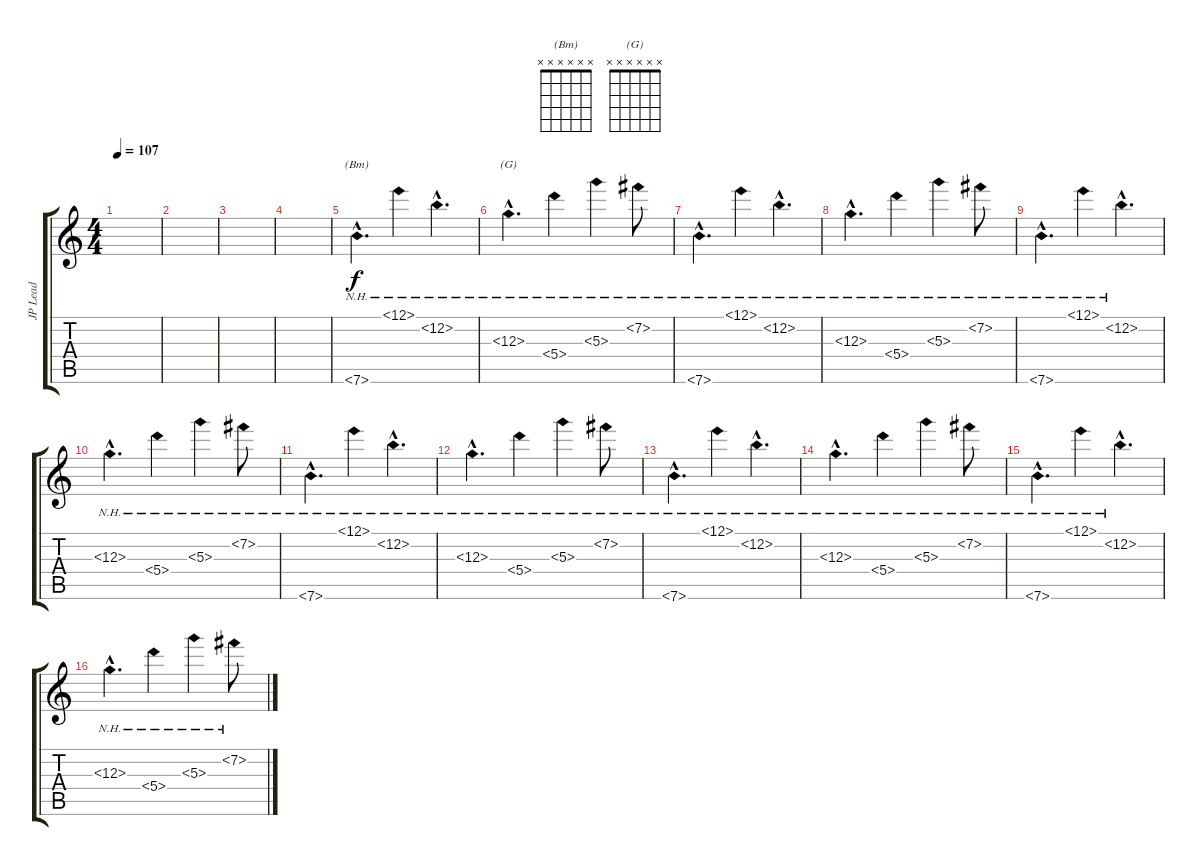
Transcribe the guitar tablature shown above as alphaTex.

\track ("JP Lead" "JP Lead") {instrument electricguitarmuted}
\staff {score tabs}
\tuning (E4 B3 G3 D3 A2 E2) {hide}
\chord ("(Bm)" x x x x x x) {firstfret 0}
\chord ("(G)" x x x x x x) {firstfret 0}
\ts (4 4)
\tempo 107
\clef g2
\ks c
|
|
|
|
7.6{nh hac}.4{d ch "(Bm)" instrument electricguitarclean} 12.1{nh}.4 12.2{nh hac}.4{d} |
12.3{nh hac}.4{d ch "(G)"} 5.4{nh}.4 5.3{nh}.4 7.2{nh}.8 |
7.6{nh hac}.4{d} 12.1{nh}.4 12.2{nh hac}.4{d} |
12.3{nh hac}.4{d} 5.4{nh}.4 5.3{nh}.4 7.2{nh}.8 |
7.6{nh hac}.4{d} 12.1{nh}.4 12.2{nh hac}.4{d} |
12.3{nh hac}.4{d} 5.4{nh}.4 5.3{nh}.4 7.2{nh}.8 |
7.6{nh hac}.4{d} 12.1{nh}.4 12.2{nh hac}.4{d} |
12.3{nh hac}.4{d} 5.4{nh}.4 5.3{nh}.4 7.2{nh}.8 |
7.6{nh hac}.4{d} 12.1{nh}.4 12.2{nh hac}.4{d} |
12.3{nh hac}.4{d} 5.4{nh}.4 5.3{nh}.4 7.2{nh}.8 |
7.6{nh hac}.4{d} 12.1{nh}.4 12.2{nh hac}.4{d} |
12.3{nh hac}.4{d} 5.4{nh}.4 5.3{nh}.4 7.2{nh}.8
